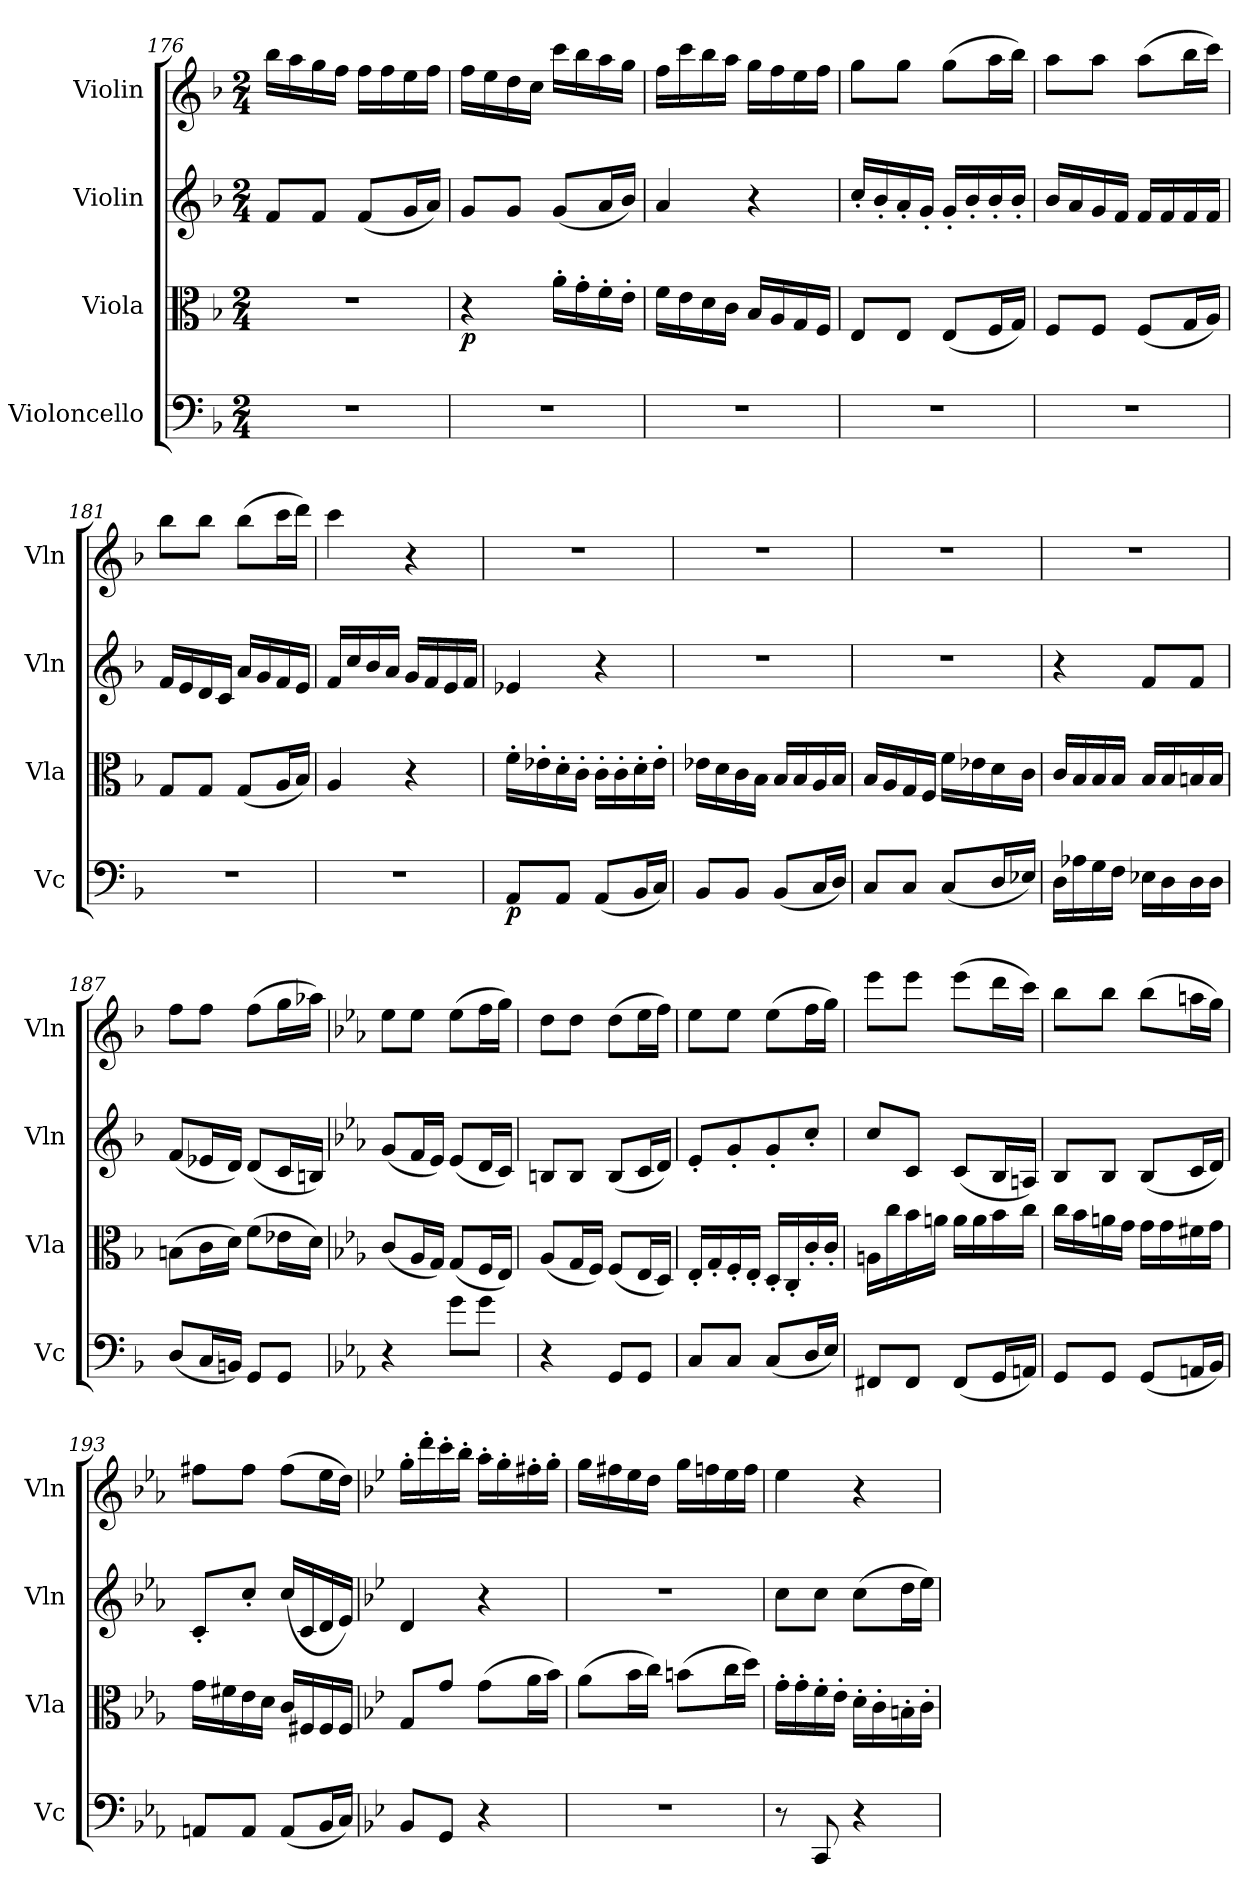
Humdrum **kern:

**kern	**dynam	**kern	**dynam	**kern	**kern
*part4	*part4	*part3	*part3	*part2	*part1
*staff4	*staff4	*staff3	*staff3	*staff2	*staff1
*I"Violoncello	*	*I"Viola	*	*I"Violin	*I"Violin
*I'Vc	*	*I'Vla	*	*I'Vln	*I'Vln
*clefF4	*	*clefC3	*	*clefG2	*clefG2
*k[b-]	*	*k[b-]	*	*k[b-]	*k[b-]
*M2/4	*	*M2/4	*	*M2/4	*M2/4
=176	=176	=176	=176	=176	=176
2r	.	2r	.	8f/L	16bb-\LL
.	.	.	.	.	16aa\
.	.	.	.	8f/J	16gg\
.	.	.	.	.	16ff\JJ
.	.	.	.	(8f/L	16ff\LL
.	.	.	.	.	16ff\
.	.	.	.	16g/L	16ee\
.	.	.	.	16a/JJ)	16ff\JJ
=177	=177	=177	=177	=177	=177
2r	.	4r	p	8g/L	16ff\LL
.	.	.	.	.	16ee\
.	.	.	.	8g/J	16dd\
.	.	.	.	.	16cc\JJ
.	.	16a'\LL	.	(8g/L	16ccc\LL
.	.	16g'\	.	.	16bb-\
.	.	16f'\	.	16a/L	16aa\
.	.	16e'\JJ	.	16b-/JJ)	16gg\JJ
=178	=178	=178	=178	=178	=178
2r	.	16f\LL	.	4a/	16ff\LL
.	.	16e\	.	.	16ccc\
.	.	16d\	.	.	16bb-\
.	.	16c\JJ	.	.	16aa\JJ
.	.	16B-/LL	.	4r	16gg\LL
.	.	16A/	.	.	16ff\
.	.	16G/	.	.	16ee\
.	.	16F/JJ	.	.	16ff\JJ
=179	=179	=179	=179	=179	=179
2r	.	8E/L	.	16cc'/LL	8gg\L
.	.	.	.	16b-'/	.
.	.	8E/J	.	16a'/	8gg\J
.	.	.	.	16g'/JJ	.
.	.	(8E/L	.	16g'/LL	(8gg\L
.	.	.	.	16b-'/	.
.	.	16F/L	.	16b-'/	16aa\L
.	.	16G/JJ)	.	16b-'/JJ	16bb-\JJ)
=180	=180	=180	=180	=180	=180
2r	.	8F/L	.	16b-/LL	8aa\L
.	.	.	.	16a/	.
.	.	8F/J	.	16g/	8aa\J
.	.	.	.	16f/JJ	.
.	.	(8F/L	.	16f/LL	(8aa\L
.	.	.	.	16f/	.
.	.	16G/L	.	16f/	16bb-\L
.	.	16A/JJ)	.	16f/JJ	16ccc\JJ)
=181	=181	=181	=181	=181	=181
2r	.	8G/L	.	16f/LL	8bb-\L
.	.	.	.	16e/	.
.	.	8G/J	.	16d/	8bb-\J
.	.	.	.	16c/JJ	.
.	.	(8G/L	.	16a/LL	(8bb-\L
.	.	.	.	16g/	.
.	.	16A/L	.	16f/	16ccc\L
.	.	16B-/JJ)	.	16e/JJ	16ddd\JJ)
=182	=182	=182	=182	=182	=182
2r	.	4A/	.	16f/LL	4ccc\
.	.	.	.	16cc/	.
.	.	.	.	16b-/	.
.	.	.	.	16a/JJ	.
.	.	4r	.	16g/LL	4r
.	.	.	.	16f/	.
.	.	.	.	16e/	.
.	.	.	.	16f/JJ	.
=183	=183	=183	=183	=183	=183
8AA/L	p	16f'\LL	.	4e-X/	2r
.	.	16e-X'\	.	.	.
8AA/J	.	16d'\	.	.	.
.	.	16c'\JJ	.	.	.
(8AA/L	.	16c'\LL	.	4r	.
.	.	16c'\	.	.	.
16BB-/L	.	16d'\	.	.	.
16C/JJ)	.	16e-'\JJ	.	.	.
=184	=184	=184	=184	=184	=184
8BB-/L	.	16e-X\LL	.	2r	2r
.	.	16d\	.	.	.
8BB-/J	.	16c\	.	.	.
.	.	16B-\JJ	.	.	.
(8BB-/L	.	16B-/LL	.	.	.
.	.	16B-/	.	.	.
16C/L	.	16A/	.	.	.
16D/JJ)	.	16B-/JJ	.	.	.
=185	=185	=185	=185	=185	=185
8C/L	.	16B-/LL	.	2r	2r
.	.	16A/	.	.	.
8C/J	.	16G/	.	.	.
.	.	16F/JJ	.	.	.
(8C/L	.	16f\LL	.	.	.
.	.	16e-X\	.	.	.
16D/L	.	16d\	.	.	.
16E-X/JJ)	.	16c\JJ	.	.	.
=186	=186	=186	=186	=186	=186
16D\LL	.	16c/LL	.	4r	2r
16A-X\	.	16B-/	.	.	.
16G\	.	16B-/	.	.	.
16F\JJ	.	16B-/JJ	.	.	.
16E-X\LL	.	16B-/LL	.	8f/L	.
16D\	.	16B-/	.	.	.
16D\	.	16Bn/	.	8f/J	.
16D\JJ	.	16B/JJ	.	.	.
=187	=187	=187	=187	=187	=187
(8D/L	.	(8Bn\L	.	(8f/L	8ff\L
16C/L	.	16c\L	.	16e-X/L	8ff\J
16BBn/JJ)	.	16d\JJ)	.	16d/JJ)	.
8GG/L	.	(8f\L	.	(8d/L	(8ff\L
8GG/J	.	16e-X\L	.	16c/L	16gg\L
.	.	16d\JJ)	.	16Bn/JJ)	16aa-X\JJ)
=188	=188	=188	=188	=188	=188
*k[b-e-a-]	*	*k[b-e-a-]	*	*k[b-e-a-]	*k[b-e-a-]
4r	.	(8c/L	.	(8g/L	8ee-\L
.	.	16A-/L	.	16f/L	8ee-\J
.	.	16G/JJ)	.	16e-/JJ)	.
8g\L	.	(8G/L	.	(8e-/L	(8ee-\L
8g\J	.	16F/L	.	16d/L	16ff\L
.	.	16E-/JJ)	.	16c/JJ)	16gg\JJ)
=189	=189	=189	=189	=189	=189
4r	.	(8A-/L	.	8Bn/L	8dd\L
.	.	16G/L	.	8B/J	8dd\J
.	.	16F/JJ)	.	.	.
8GG/L	.	(8F/L	.	(8B/L	(8dd\L
8GG/J	.	16E-/L	.	16c/L	16ee-\L
.	.	16D/JJ)	.	16d/JJ)	16ff\JJ)
=190	=190	=190	=190	=190	=190
8C/L	.	16E-'/LL	.	8e-'/L	8ee-\L
.	.	16G'/	.	.	.
8C/J	.	16F'/	.	8g'/	8ee-\J
.	.	16E-'/JJ	.	.	.
(8C/L	.	16D'/LL	.	8g'/	(8ee-\L
.	.	16C'/	.	.	.
16D/L	.	16c'/	.	8cc'/J	16ff\L
16E-/JJ)	.	16c'/JJ	.	.	16gg\JJ)
=191	=191	=191	=191	=191	=191
8FF#X/L	.	16An\LL	.	8cc/L	8eee-\L
.	.	16cc\	.	.	.
8FF#/J	.	16b-\	.	8c/J	8eee-\J
.	.	16an\JJ	.	.	.
(8FF#/L	.	16a\LL	.	(8c/L	(8eee-\L
.	.	16a\	.	.	.
16GG/L	.	16b-\	.	16B-/L	16ddd\L
16AAn/JJ)	.	16cc\JJ	.	16An/JJ)	16ccc\JJ)
=192	=192	=192	=192	=192	=192
8GG/L	.	16cc\LL	.	8B-/L	8bb-\L
.	.	16b-\	.	.	.
8GG/J	.	16an\	.	8B-/J	8bb-\J
.	.	16g\JJ	.	.	.
(8GG/L	.	16g\LL	.	(8B-/L	(8bb-\L
.	.	16g\	.	.	.
16AAn/L	.	16f#X\	.	16c/L	16aan\L
16BB-/JJ)	.	16g\JJ	.	16d/JJ)	16gg\JJ)
=193	=193	=193	=193	=193	=193
8AAn/L	.	16g\LL	.	8c'/L	8ff#X\L
.	.	16f#X\	.	.	.
8AA/J	.	16e-\	.	8cc'/J	8ff#\J
.	.	16d\JJ	.	.	.
(8AA/L	.	16c/LL	.	(16cc/LL	(8ff#\L
.	.	16F#X/	.	16c/	.
16BB-/L	.	16F#/	.	16d/	16ee-\L
16C/JJ)	.	16F#/JJ	.	16e-/JJ)	16dd\JJ)
=194	=194	=194	=194	=194	=194
*k[b-e-]	*	*k[b-e-]	*	*k[b-e-]	*k[b-e-]
8BB-/L	.	8G/L	.	4d/	16gg'\LL
.	.	.	.	.	16ddd'\
8GG/J	.	8g\J	.	.	16ccc'\
.	.	.	.	.	16bb-'\JJ
4r	.	(8g\L	.	4r	16aa'\LL
.	.	.	.	.	16gg'\
.	.	16a\L	.	.	16ff#X'\
.	.	16b-\JJ)	.	.	16gg'\JJ
=195	=195	=195	=195	=195	=195
2r	.	(8a\L	.	2r	16gg\LL
.	.	.	.	.	16ff#X\
.	.	16b-\L	.	.	16ee-\
.	.	16cc\JJ)	.	.	16dd\JJ
.	.	(8bn\L	.	.	16gg\LL
.	.	.	.	.	16ffn\
.	.	16cc\L	.	.	16ee-\
.	.	16dd\JJ)	.	.	16ff\JJ
=196	=196	=196	=196	=196	=196
8r	.	16g'\LL	.	8cc\L	4ee-\
.	.	16g'\	.	.	.
8CC/	.	16f'\	.	8cc\J	.
.	.	16e-'\JJ	.	.	.
4r	.	16d'\LL	.	(8cc\L	4r
.	.	16c'\	.	.	.
.	.	16Bn'\	.	16dd\L	.
.	.	16c'\JJ	.	16ee-\JJ)	.
=	=	=	=	=	=
*-	*-	*-	*-	*-	*-
